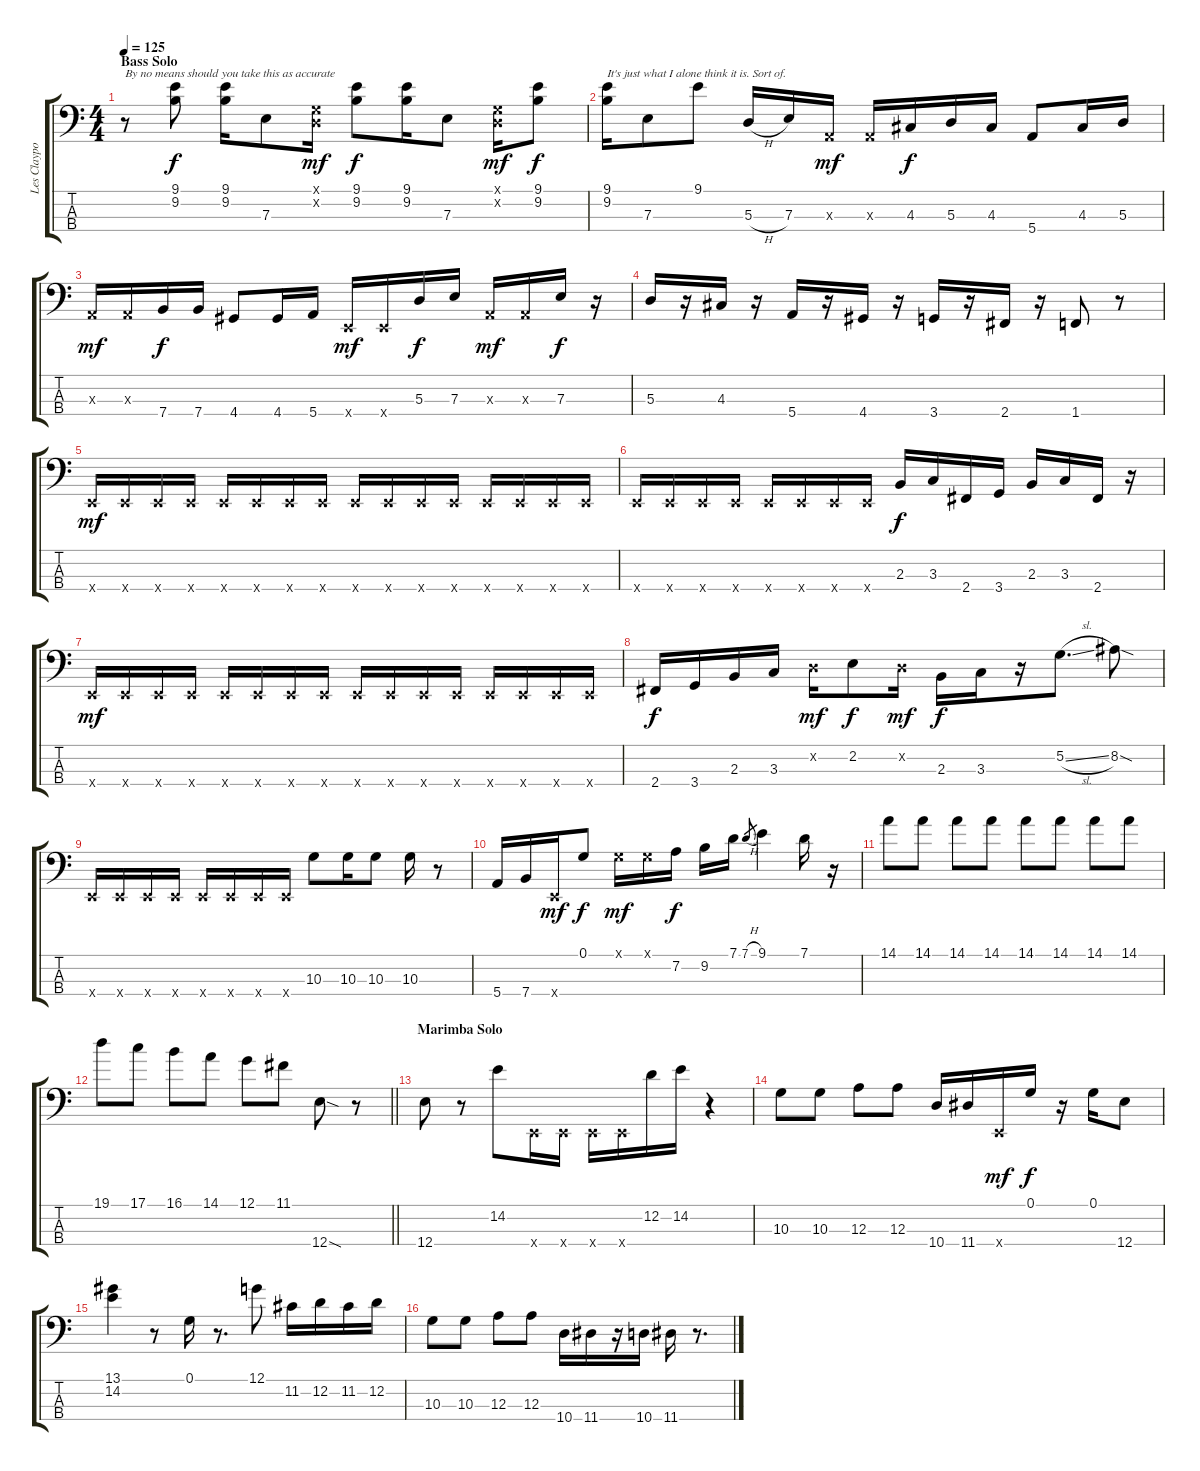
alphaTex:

\track ("Les Claypool (Bass)" "Les Claypo") {instrument slapbass1}
\staff {score tabs}
\tuning (G2 D2 A1 E1) {hide}
\ts (4 4)
\section ("" "Bass Solo")
\tempo 125
\clef f4
\ks c
r.8{txt "By no means should you take this as accurate " dy f} (9.1 9.2).8 (9.1 9.2).16 7.3.8 (0.1{x} 0.2{x}).16{dy mf} (9.1 9.2).8{dy f} (9.1 9.2).16 7.3.8 (0.1{x} 0.2{x}).16{dy mf} (9.1 9.2).8{dy f} |
(9.1 9.2).16{txt "It's just what I alone think it is. Sort of."} 7.3.8 9.1.8 5.3{h}.16 7.3.16 0.3{x}.16{dy mf} 0.3{x}.16 4.3.16{dy f} 5.3.16 4.3.16 5.4.8 4.3.16 5.3.16 |
0.3{x}.16{dy mf} 0.3{x}.16 7.4.16{dy f} 7.4.16 4.4.8 4.4.16 5.4.16 0.4{x}.16{dy mf} 0.4{x}.16 5.3.16{dy f} 7.3.16 0.3{x}.16{dy mf} 0.3{x}.16 7.3.16{dy f} r.16 |
5.3.16 r.16 4.3.16 r.16 5.4.16 r.16 4.4.16 r.16 3.4.16 r.16 2.4.16 r.16 1.4.8 r.8 |
0.4{x}.16{dy mf} 0.4{x}.16 0.4{x}.16 0.4{x}.16 0.4{x}.16 0.4{x}.16 0.4{x}.16 0.4{x}.16 0.4{x}.16 0.4{x}.16 0.4{x}.16 0.4{x}.16 0.4{x}.16 0.4{x}.16 0.4{x}.16 0.4{x}.16 |
0.4{x}.16 0.4{x}.16 0.4{x}.16 0.4{x}.16 0.4{x}.16 0.4{x}.16 0.4{x}.16 0.4{x}.16 2.3.16{dy f} 3.3.16 2.4.16 3.4.16 2.3.16 3.3.16 2.4.16 r.16 |
0.4{x}.16{dy mf} 0.4{x}.16 0.4{x}.16 0.4{x}.16 0.4{x}.16 0.4{x}.16 0.4{x}.16 0.4{x}.16 0.4{x}.16 0.4{x}.16 0.4{x}.16 0.4{x}.16 0.4{x}.16 0.4{x}.16 0.4{x}.16 0.4{x}.16 |
2.4.16{dy f} 3.4.16 2.3.16 3.3.16 0.2{x}.16{dy mf} 2.2.8{dy f} 0.2{x}.16{dy mf} 2.3.16{dy f} 3.3.16 r.16 5.2{sl}.8{d} 8.2{sod}.8 |
0.4{x}.16 0.4{x}.16 0.4{x}.16 0.4{x}.16 0.4{x}.16 0.4{x}.16 0.4{x}.16 0.4{x}.16 10.3.8 10.3.16 10.3.8 10.3.16 r.8 |
5.4.16 7.4.16 0.4{x}.16{dy mf} 0.1.8{dy f} 0.1{x}.16{dy mf} 0.1{x}.16 7.2.16{dy f} 9.2.16 7.1.16 7.1{h}.8{gr} 9.1.4 7.1.16 r.16 |
14.1.8 14.1.8 14.1.8 14.1.8 14.1.8 14.1.8 14.1.8 14.1.8 |
\barLineRight lightlight
19.1.8 17.1.8 16.1.8 14.1.8 12.1.8 11.1.8 12.4{sod}.8 r.8 |
\section ("" "Marimba Solo")
12.4.8 r.8 14.2.8 0.4{x}.16 0.4{x}.16 0.4{x}.16 0.4{x}.16 12.2.16 14.2.16 r.4 |
10.3.8 10.3.8 12.3.8 12.3.8 10.4.16 11.4.16 0.4{x}.16{dy mf} 0.1.16{dy f} r.16 0.1.16 12.4.8 |
(13.1 14.2).4 r.8 0.1.16 r.8{d} 12.1.8 11.2.16 12.2.16 11.2.16 12.2.16 |
10.3.8 10.3.8 12.3.8 12.3.8 10.4.16 11.4.16 r.16 10.4.16 11.4.16 r.8{d}
